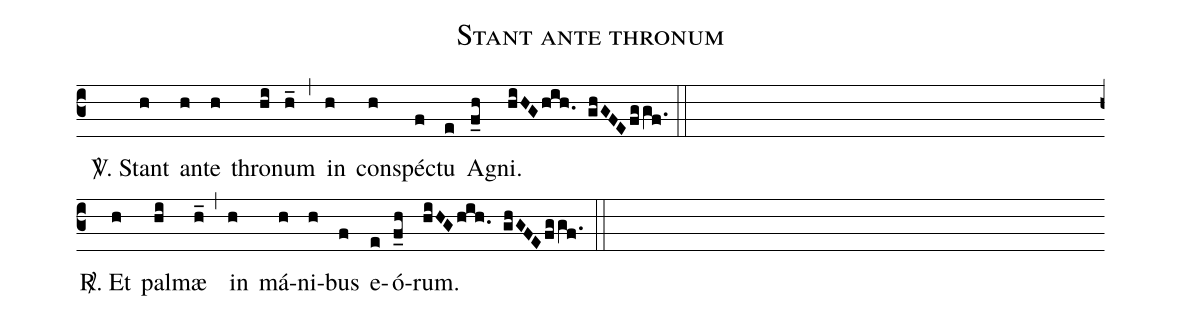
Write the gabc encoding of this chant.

name:Stant ante thronum;
office-part:Versiculus;
%%
(c3) () <sp>V/</sp>. Stant(h) an(h)te(h) thro(hi)num(h_) (,) in(h) con(h)spé(f)ctu(e) A(f_h)gni.(hiHGhih. ghGFEfggf.) (::Z)

<sp>R/</sp>. Et(h) pal(hi)mæ(h_) (,) in(h) má(h)ni(h)bus(f) e(e)ó(f_h)rum.(hiHGhih. ghGFEfggf.) (::)
